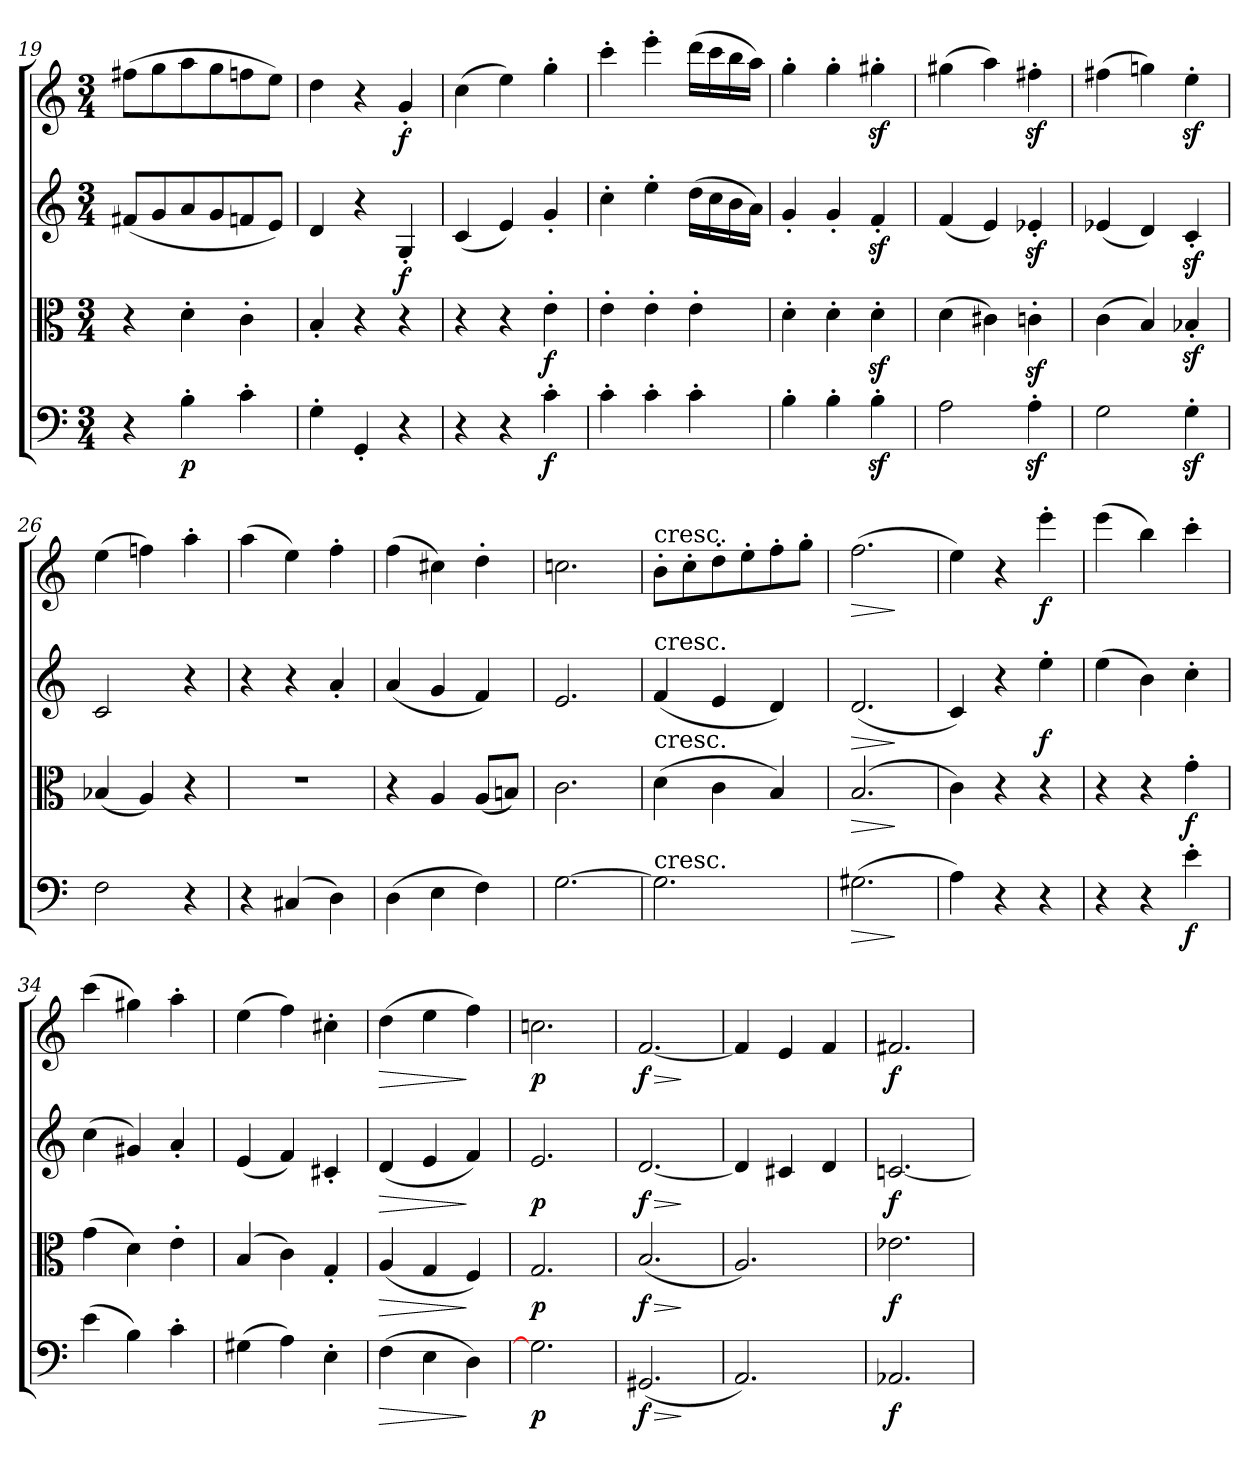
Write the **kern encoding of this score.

**kern	**dynam	**kern	**dynam	**kern	**dynam	**kern	**dynam
*part4	*part4	*part3	*part3	*part2	*part2	*part1	*part1
*staff4	*staff4	*staff3	*staff3	*staff2	*staff2	*staff1	*staff1
*clefF4	*	*clefC3	*	*clefG2	*	*clefG2	*
*k[]	*	*k[]	*	*k[]	*	*k[]	*
*C:	*	*C:	*	*C:	*	*C:	*
*M3/4	*	*M3/4	*	*M3/4	*	*M3/4	*
=19	=19	=19	=19	=19	=19	=19	=19
4r	.	4r	.	(8f#X/L	.	(8ff#X\L	.
.	.	.	.	8g/	.	8gg\	.
4B'\	p	4d'\	.	8a/	.	8aa\	.
.	.	.	.	8g/	.	8gg\	.
4c'\	.	4c'\	.	8fn/	.	8ffn\	.
.	.	.	.	8e/J)	.	8ee\J)	.
=20	=20	=20	=20	=20	=20	=20	=20
4G'\	.	4B'/	.	4d/	.	4dd\	.
4GG'/	.	4r	.	4r	.	4r	.
4r	.	4r	.	4G'/	f	4g'/	f
=21	=21	=21	=21	=21	=21	=21	=21
4r	.	4r	.	(4c/	.	(4cc\	.
4r	.	4r	.	4e/)	.	4ee\)	.
4c'\	f	4e'\	f	4g'/	.	4gg'\	.
=22	=22	=22	=22	=22	=22	=22	=22
4c'\	.	4e'\	.	4cc'\	.	4ccc'\	.
4c'\	.	4e'\	.	4ee'\	.	4eee'\	.
4c'\	.	4e'\	.	(16dd\LL	.	(16ddd\LL	.
.	.	.	.	16cc\	.	16ccc\	.
.	.	.	.	16b\	.	16bb\	.
.	.	.	.	16a\JJ)	.	16aa\JJ)	.
=23	=23	=23	=23	=23	=23	=23	=23
4B'\	.	4d'\	.	4g'/	.	4gg'\	.
4B'\	.	4d'\	.	4g'/	.	4gg'\	.
4Bz'\	.	4dz'\	.	4fz'/	.	4gg#Xz'\	.
=24	=24	=24	=24	=24	=24	=24	=24
2A\	.	(4d\	.	(4f/	.	(4gg#X\	.
.	.	4c#X\)	.	4e/)	.	4aa\)	.
4Az'\	.	4cnz'\	.	4e-Xz'/	.	4ff#Xz'\	.
=25	=25	=25	=25	=25	=25	=25	=25
2G\	.	(4c\	.	(4e-X/	.	(4ff#X\	.
.	.	4B/)	.	4d/)	.	4ggn\)	.
4Gz'\	.	4B-Xz'/	.	4cz'/	.	4eez'\	.
=26	=26	=26	=26	=26	=26	=26	=26
2F\	.	(4B-X/	.	2c/	.	(4ee\	.
.	.	4A/)	.	.	.	4ffn\)	.
4r	.	4r	.	4r	.	4aa'\	.
=27	=27	=27	=27	=27	=27	=27	=27
4r	.	2.r	.	4r	.	(4aa\	.
(4C#X/	.	.	.	4r	.	4ee\)	.
4D\)	.	.	.	4a'/	.	4ff'\	.
=28	=28	=28	=28	=28	=28	=28	=28
(4D\	.	4r	.	(4a/	.	(4ff\	.
4E\	.	4A/	.	4g/	.	4cc#X\)	.
4F\)	.	(8A/L	.	4f/)	.	4dd'\	.
.	.	8Bn/J)	.	.	.	.	.
=29	=29	=29	=29	=29	=29	=29	=29
[2.G\	.	2.c\	.	2.e/	.	2.ccn\	.
=30	=30	=30	=30	=30	=30	=30	=30
!	!	!	!	!	!	!LO:TX:t=cresc.	!
!	!	!	!	!LO:TX:t=cresc.	!	!	!
!	!	!LO:TX:t=cresc.	!	!	!	!	!
!LO:TX:t=cresc.	!	!	!	!	!	!	!
2.G\]	.	(4d\	.	(4f/	.	8b'\L	.
.	.	.	.	.	.	8cc'\	.
.	.	4c\	.	4e/	.	8dd'\	.
.	.	.	.	.	.	8ee'\	.
.	.	4B/)	.	4d/)	.	8ff'\	.
.	.	.	.	.	.	8gg'\J	.
=31	=31	=31	=31	=31	=31	=31	=31
!	!LO:HP:b	!	!LO:HP:b	!	!LO:HP:b	!	!LO:HP:b
(2.G#X\	>	(2.B/	>	(2.d/	>	(2.ff\	>
.	]	.	]	.	]	.	]
=32	=32	=32	=32	=32	=32	=32	=32
4A\)	.	4c\)	.	4c/)	.	4ee\)	.
4r	.	4r	.	4r	.	4r	.
4r	.	4r	.	4ee'\	f	4eee'\	f
=33	=33	=33	=33	=33	=33	=33	=33
4r	.	4r	.	(4ee\	.	(4eee\	.
4r	.	4r	.	4b\)	.	4bb\)	.
4e'\	f	4g'\	f	4cc'\	.	4ccc'\	.
=34	=34	=34	=34	=34	=34	=34	=34
(4e\	.	(4g\	.	(4cc\	.	(4ccc\	.
4B\)	.	4d\)	.	4g#X/)	.	4gg#X\)	.
4c'\	.	4e'\	.	4a'/	.	4aa'\	.
=35	=35	=35	=35	=35	=35	=35	=35
(4G#X\	.	(4B/	.	(4e/	.	(4ee\	.
4A\)	.	4c\)	.	4f/)	.	4ff\)	.
4E'\	.	4G'/	.	4c#X'/	.	4cc#X'\	.
=36	=36	=36	=36	=36	=36	=36	=36
!	!LO:HP:b	!	!LO:HP:b	!	!LO:HP:b	!	!LO:HP:b
(4F\	>	(4A/	>	(4d/	>	(4dd\	>
4E\	.	4G/	.	4e/	.	4ee\	.
4D\)	]	4F/)	]	4f/)	]	4ff\)	]
=37	=37	=37	=37	=37	=37	=37	=37
2.Gn\]	p	2.G/	p	2.e/	p	2.ccn\	p
=38	=38	=38	=38	=38	=38	=38	=38
!	!LO:HP:b	!	!LO:HP:b	!	!LO:HP:b	!	!LO:HP:b
(2.GG#X/	> f	(2.B/	> f	[2.d/	> f	[2.f/	> f
.	]	.	]	.	]	.	]
=39	=39	=39	=39	=39	=39	=39	=39
2.AA/)	.	2.A/)	.	4d/]	.	4f/]	.
.	.	.	.	4c#X/	.	4e/	.
.	.	.	.	4d/	.	4f/	.
=40	=40	=40	=40	=40	=40	=40	=40
2.AA-X/	f	2.e-X\	f	[2.cn/	f	2.f#X/	f
=	=	=	=	=	=	=	=
*-	*-	*-	*-	*-	*-	*-	*-
